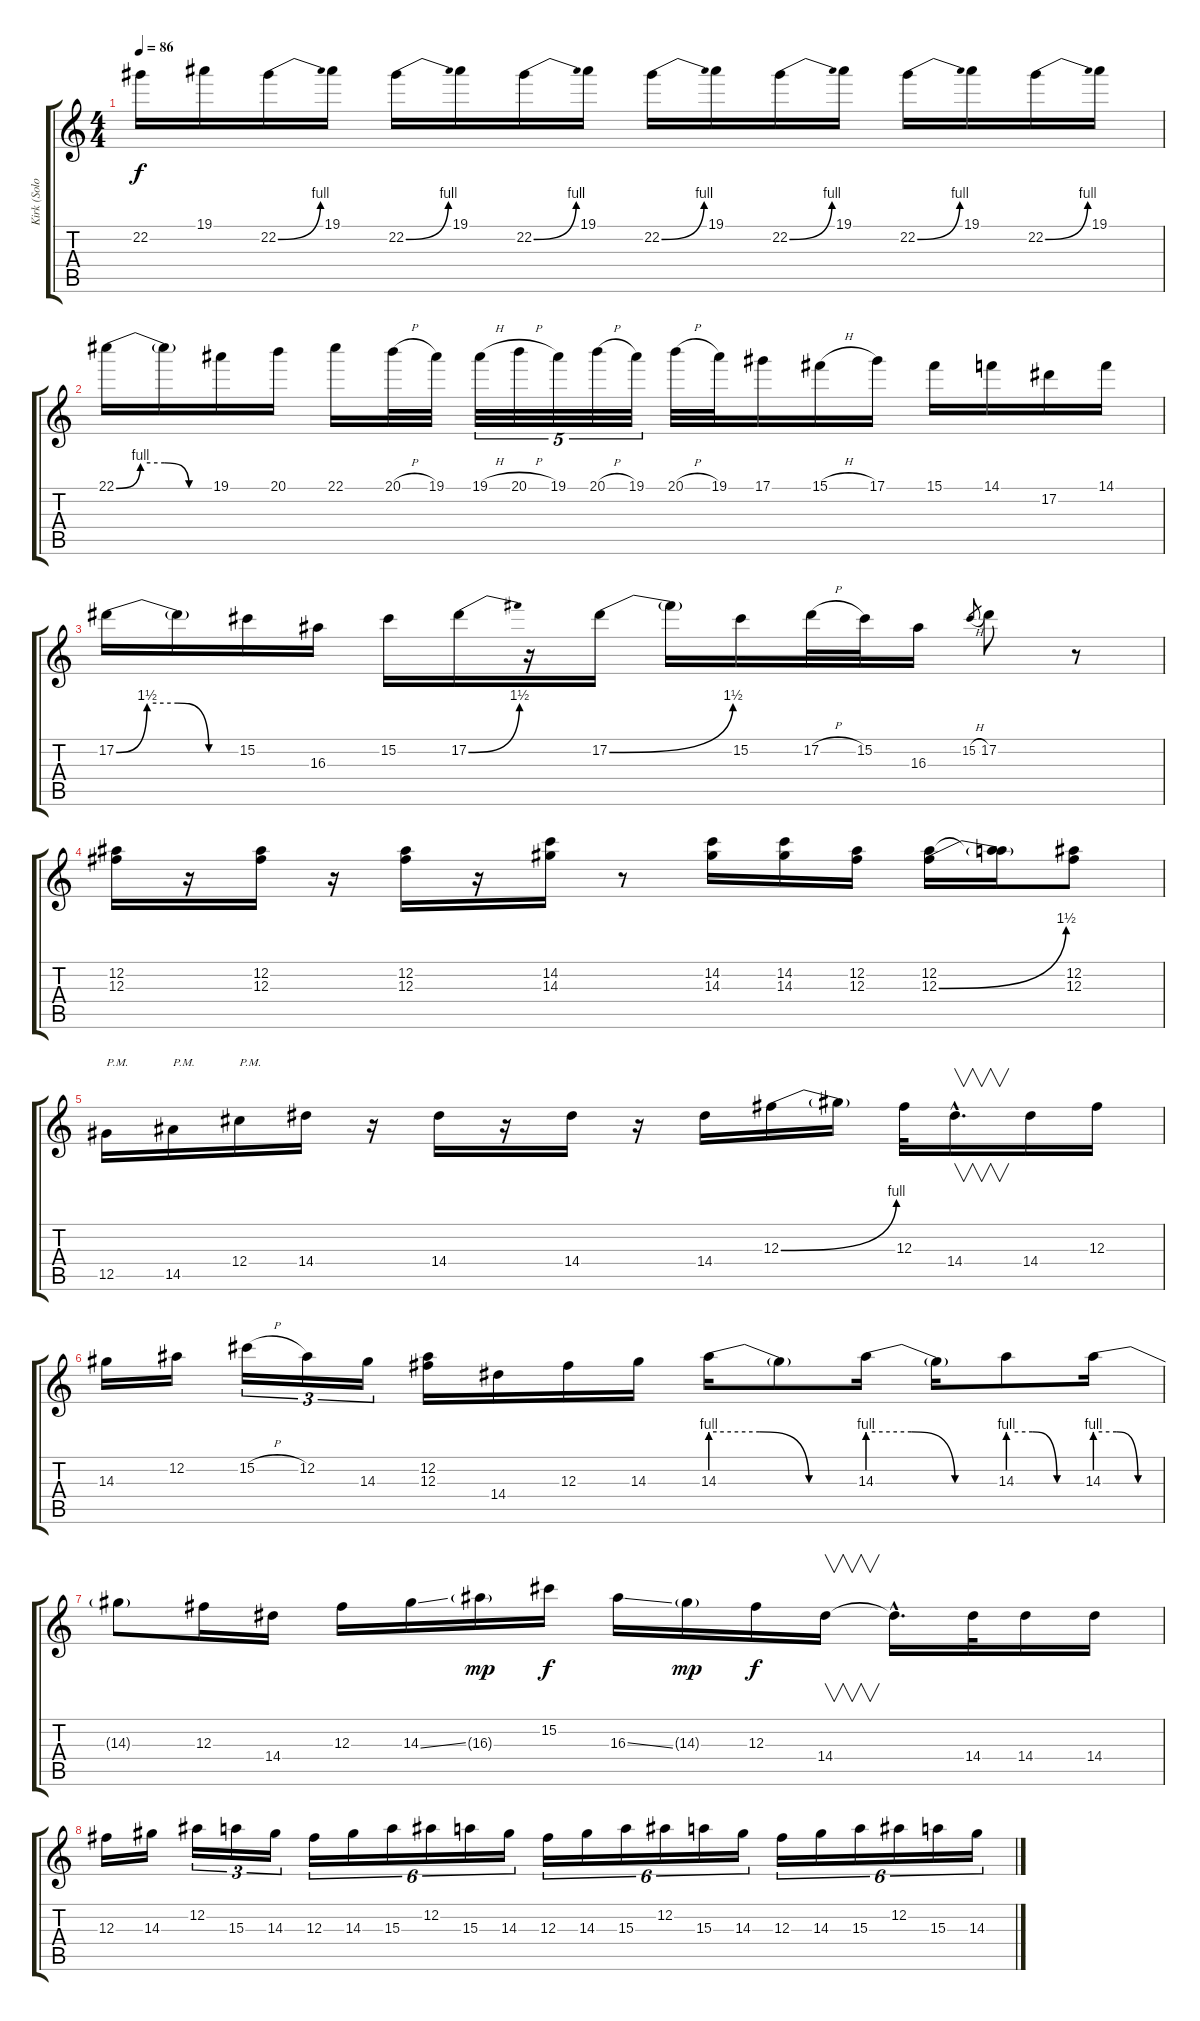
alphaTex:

\track ("Kirk (Solo)" "Kirk (Solo") {instrument overdrivenguitar}
\staff {score tabs}
\tuning (Eb4 Bb3 Gb3 Db3 Ab2 Eb2) {hide}
\ts (4 4)
\tempo 86
\clef g2
\ks c
22.2{t}.16{dy f} 19.1.16 22.2{be (bend 0 0 60 4)}.16 19.1.16 22.2{be (bend 0 0 60 4)}.16 19.1.16 22.2{be (bend 0 0 60 4)}.16 19.1.16 22.2{be (bend 0 0 60 4)}.16 19.1.16 22.2{be (bend 0 0 60 4)}.16 19.1.16 22.2{be (bend 0 0 60 4)}.16 19.1.16 22.2{be (bend 0 0 60 4)}.16 19.1.16 |
22.1{be (custom 0 0 15 4 30 4 45 0 60 0)}.16 22.1{t}.16 19.1.16 20.1.16 22.1.16 20.1{h}.32 19.1.32 19.1{h}.32{tu (5 4)} 20.1{h}.32{tu (5 4)} 19.1.32{tu (5 4)} 20.1{h}.32{tu (5 4)} 19.1.32{tu (5 4)} 20.1{h}.32 19.1.32 17.1.16 15.1{h}.16 17.1.16 15.1.16 14.1.16 17.2.16 14.1.16 |
17.2{be (custom 0 0 15 6 30 6 45 0 60 0)}.16 17.2{t}.16 15.2.16 16.3.16 15.2.16 17.2{be (bend 0 0 60 6)}.16 r.16 17.2{be (bend 0 0 60 6)}.16 17.2{t}.16 15.2.16 17.2{h}.32 15.2.32 16.3.16 15.2{h}.8{gr} 17.2.8 r.8 |
(12.2 12.3).16 r.16 (12.2 12.3).16 r.16 (12.2 12.3).16 r.16 (14.2 14.3).16 r.8 (14.2 14.3).16 (14.2 14.3).16 (12.2 12.3).16 (12.2 12.3{be (bend 0 0 60 6)}).16 (12.2{t} 12.3{t}).16 (12.2 12.3).8 |
12.5.16{txt "P.M."} 14.5.16{txt "P.M."} 12.4.16{txt "P.M."} 14.4.16 r.16 14.4.16 r.16 14.4.16 r.16 14.4.16 12.3{be (bend 0 0 60 4)}.16 12.3{t}.16 12.3.32 14.4{hac}.16{v d} 14.4.16 12.3.16 |
14.3.16 12.2.16 15.2{h}.16{tu (3 2)} 12.2.16{tu (3 2)} 14.3.16{tu (3 2)} (12.2 12.3).16 14.4.16 12.3.16 14.3.16 14.3{be (custom 0 4 20 4 40 0 60 0)}.16 14.3{t}.8 14.3{be (custom 0 4 20 4 40 0 60 0)}.16 14.3{t}.16 14.3{be (custom 0 4 20 4 40 0 60 0)}.8 14.3{be (custom 0 4 20 4 40 0 60 0)}.16 |
14.3{t}.8 12.3.16 14.4.16 12.3.16 14.3{ss}.16 16.3{g}.16{dy mp} 15.2.16{dy f} 16.3{ss}.16 14.3{g}.16{dy mp} 12.3.16{dy f} 14.4.16{v} 14.4{hac t}.16{d} 14.4.32 14.4.16 14.4.16 |
12.3.16 14.3.16 12.2.16{tu (3 2)} 15.3.16{tu (3 2)} 14.3.16{tu (3 2)} 12.3.16{tu (6 4)} 14.3.16{tu (6 4)} 15.3.16{tu (6 4)} 12.2.16{tu (6 4)} 15.3.16{tu (6 4)} 14.3.16{tu (6 4)} 12.3.16{tu (6 4)} 14.3.16{tu (6 4)} 15.3.16{tu (6 4)} 12.2.16{tu (6 4)} 15.3.16{tu (6 4)} 14.3.16{tu (6 4)} 12.3.16{tu (6 4)} 14.3.16{tu (6 4)} 15.3.16{tu (6 4)} 12.2.16{tu (6 4)} 15.3.16{tu (6 4)} 14.3.16{tu (6 4)}
